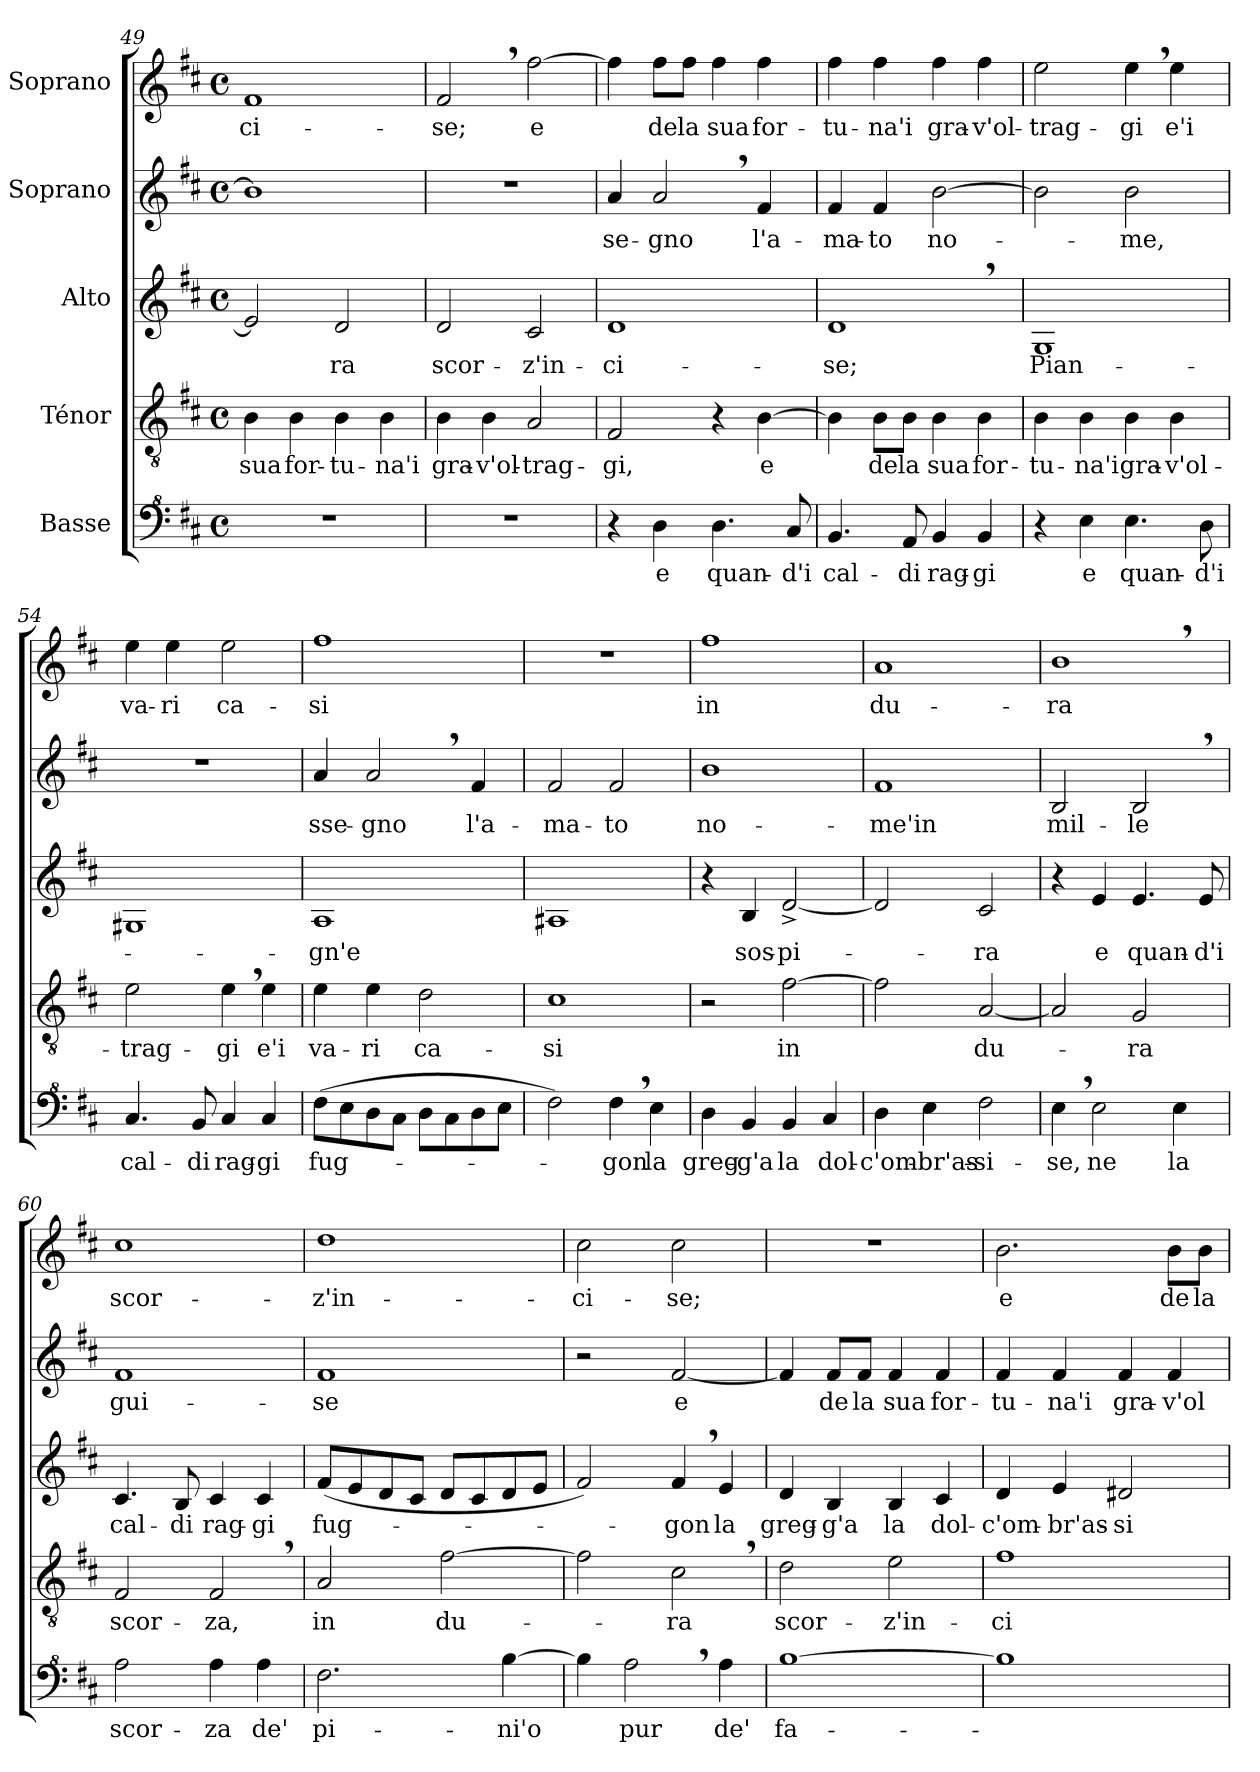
**kern	**text	**kern	**text	**kern	**text	**kern	**text	**kern	**text
*part5	*part5	*part4	*part4	*part3	*part3	*part2	*part2	*part1	*part1
*staff5	*staff5	*staff4	*staff4	*staff3	*staff3	*staff2	*staff2	*staff1	*staff1
*I"Basse	*	*I"Ténor	*	*I"Alto	*	*I"Soprano	*	*I"Soprano	*
*clefF^4	*	*clefGv2	*	*clefG2	*	*clefG2	*	*clefG2	*
*ITrd7c12	*	*	*	*	*	*	*	*	*
*k[f#c#]	*	*k[f#c#]	*	*k[f#c#]	*	*k[f#c#]	*	*k[f#c#]	*
*M4/4	*	*M4/4	*	*M4/4	*	*M4/4	*	*M4/4	*
*met(c)	*	*met(c)	*	*met(c)	*	*met(c)	*	*met(c)	*
=49	=49	=49	=49	=49	=49	=49	=49	=49	=49
!	!	!	!LO:LY:b	!	!	!	!	!	!LO:LY:b
1r	.	4B\	sua	2e/]	.	1b]	.	1f#	-ci-
!	!	!	!LO:LY:b	!	!	!	!	!	!
.	.	4B\	for-	.	.	.	.	.	.
!	!	!	!LO:LY:b	!	!LO:LY:b	!	!	!	!
.	.	4B\	-tu-	2d/	-ra	.	.	.	.
!	!	!	!LO:LY:b	!	!	!	!	!	!
.	.	4B\	-na'i	.	.	.	.	.	.
=50	=50	=50	=50	=50	=50	=50	=50	=50	=50
!	!	!	!LO:LY:b	!	!LO:LY:b	!	!	!	!LO:LY:b
1r	.	4B\	gra-	2d/	scor-	1r	.	2f#,/	-se;
!	!	!	!LO:LY:b	!	!	!	!	!	!
.	.	4B\	-v'ol-	.	.	.	.	.	.
!	!	!	!LO:LY:b	!	!LO:LY:b	!	!	!	!LO:LY:b
.	.	2A/	-trag-	2c#/	-z'in-	.	.	[2ff#\	e
=51	=51	=51	=51	=51	=51	=51	=51	=51	=51
!	!	!	!LO:LY:b	!	!LO:LY:b	!	!LO:LY:b	!	!
4r	.	2F#/	-gi,	1d	-ci-	4a/	se-	4ff#\]	.
!	!LO:LY:b	!	!	!	!	!	!LO:LY:b	!	!LO:LY:b
4D\	e	.	.	.	.	2a,/	-gno	8ff#\L	de
!	!	!	!	!	!	!	!	!	!LO:LY:b
.	.	.	.	.	.	.	.	8ff#\J	la
!	!LO:LY:b	!	!	!	!	!	!	!	!LO:LY:b
4.D\	quan-	4r	.	.	.	.	.	4ff#\	sua
!	!	!	!LO:LY:b	!	!	!	!LO:LY:b	!	!LO:LY:b
.	.	[4B\	e	.	.	4f#/	l'a-	4ff#\	for-
!	!LO:LY:b	!	!	!	!	!	!	!	!
8C#/	-d'i	.	.	.	.	.	.	.	.
=52	=52	=52	=52	=52	=52	=52	=52	=52	=52
!	!LO:LY:b	!	!	!	!LO:LY:b	!	!LO:LY:b	!	!LO:LY:b
4.BB/	cal-	4B\]	.	1d,	-se;	4f#/	-ma-	4ff#\	-tu-
!	!	!	!LO:LY:b	!	!	!	!LO:LY:b	!	!LO:LY:b
.	.	8B\L	de	.	.	4f#/	-to	4ff#\	-na'i
!	!LO:LY:b	!	!LO:LY:b	!	!	!	!	!	!
8AA/	-di	8B\J	la	.	.	.	.	.	.
!	!LO:LY:b	!	!LO:LY:b	!	!	!	!LO:LY:b	!	!LO:LY:b
4BB/	rag-	4B\	sua	.	.	[2b\	no-	4ff#\	gra-
!	!LO:LY:b	!	!LO:LY:b	!	!	!	!	!	!LO:LY:b
4BB/	-gi	4B\	for-	.	.	.	.	4ff#\	-v'ol-
=53	=53	=53	=53	=53	=53	=53	=53	=53	=53
!	!	!	!LO:LY:b	!	!LO:LY:b	!	!	!	!LO:LY:b
4r	.	4B\	-tu-	1G	Pian-	2b\]	.	2ee\	-trag-
!	!LO:LY:b	!	!LO:LY:b	!	!	!	!	!	!
4E\	e	4B\	-na'i	.	.	.	.	.	.
!	!LO:LY:b	!	!LO:LY:b	!	!	!	!LO:LY:b	!	!LO:LY:b
4.E\	quan-	4B\	gra-	.	.	2b\	-me,	4ee,\	-gi
!	!	!	!LO:LY:b	!	!	!	!	!	!LO:LY:b
.	.	4B\	-v'ol-	.	.	.	.	4ee\	e'i
!	!LO:LY:b	!	!	!	!	!	!	!	!
8D\	-d'i	.	.	.	.	.	.	.	.
!!LO:PB:g=z
=54	=54	=54	=54	=54	=54	=54	=54	=54	=54
!	!LO:LY:b	!	!LO:LY:b	!	!	!	!	!	!LO:LY:b
4.C#/	cal-	2e\	-trag-	1G#X	.	1r	.	4ee\	va-
!	!	!	!	!	!	!	!	!	!LO:LY:b
.	.	.	.	.	.	.	.	4ee\	-ri
!	!LO:LY:b	!	!	!	!	!	!	!	!
8BB/	-di	.	.	.	.	.	.	.	.
!	!LO:LY:b	!	!LO:LY:b	!	!	!	!	!	!LO:LY:b
4C#/	rag-	4e,\	-gi	.	.	.	.	2ee\	ca-
!	!LO:LY:b	!	!LO:LY:b	!	!	!	!	!	!
4C#/	-gi	4e\	e'i	.	.	.	.	.	.
=55	=55	=55	=55	=55	=55	=55	=55	=55	=55
!	!LO:LY:b	!	!LO:LY:b	!	!LO:LY:b	!	!LO:LY:b	!	!LO:LY:b
(>8F#\L	fug-	4e\	va-	1A	-gn'e	4a/	sse-	1ff#	-si
8E\	.	.	.	.	.	.	.	.	.
!	!	!	!LO:LY:b	!	!	!	!LO:LY:b	!	!
8D\	.	4e\	-ri	.	.	2a,/	-gno	.	.
8C#\J	.	.	.	.	.	.	.	.	.
!	!	!	!LO:LY:b	!	!	!	!	!	!
8D\L	.	2d\	ca-	.	.	.	.	.	.
8C#\	.	.	.	.	.	.	.	.	.
!	!	!	!	!	!	!	!LO:LY:b	!	!
8D\	.	.	.	.	.	4f#/	l'a-	.	.
8E\J	.	.	.	.	.	.	.	.	.
=56	=56	=56	=56	=56	=56	=56	=56	=56	=56
!	!	!	!LO:LY:b	!	!	!	!LO:LY:b	!	!
2F#\)	.	1c#	-si	1A#X	.	2f#/	-ma-	1r	.
!	!LO:LY:b	!	!	!	!	!	!LO:LY:b	!	!
4F#,\	-gon	.	.	.	.	2f#/	-to	.	.
!	!LO:LY:b	!	!	!	!	!	!	!	!
4E\	la	.	.	.	.	.	.	.	.
=57	=57	=57	=57	=57	=57	=57	=57	=57	=57
!	!LO:LY:b	!	!	!	!	!	!LO:LY:b	!	!LO:LY:b
4D\	greg-	2r	.	4r	.	1b	no-	1ff#	in
!	!LO:LY:b	!	!	!	!LO:LY:b	!	!	!	!
4BB/	-g'a	.	.	4B/	sos-	.	.	.	.
!	!LO:LY:b	!	!LO:LY:b	!	!LO:LY:b	!	!	!	!
4BB/	la	[2f#\	in	[2d^/	-pi-	.	.	.	.
!	!LO:LY:b	!	!	!	!	!	!	!	!
4C#/	dol-	.	.	.	.	.	.	.	.
=58	=58	=58	=58	=58	=58	=58	=58	=58	=58
!	!LO:LY:b	!	!	!	!	!	!LO:LY:b	!	!LO:LY:b
4D\	-c'om-	2f#\]	.	2d/]	.	1f#	-me'in	1a	du-
!	!LO:LY:b	!	!	!	!	!	!	!	!
4E\	-br'as-	.	.	.	.	.	.	.	.
!	!LO:LY:b	!	!LO:LY:b	!	!LO:LY:b	!	!	!	!
2F#\	-si-	[2A/	du-	2c#/	-ra	.	.	.	.
=59	=59	=59	=59	=59	=59	=59	=59	=59	=59
!	!LO:LY:b	!	!	!	!	!	!LO:LY:b	!	!LO:LY:b
4E,\	-se,	2A/]	.	4r	.	2B/	mil-	1b,	-ra
!	!LO:LY:b	!	!	!	!LO:LY:b	!	!	!	!
2E\	ne	.	.	4e/	e	.	.	.	.
!	!	!	!LO:LY:b	!	!LO:LY:b	!	!LO:LY:b	!	!
.	.	2G/	-ra	4.e/	quan-	2B,/	-le	.	.
!	!LO:LY:b	!	!	!	!	!	!	!	!
4E\	la	.	.	.	.	.	.	.	.
!	!	!	!	!	!LO:LY:b	!	!	!	!
.	.	.	.	8e/	-d'i	.	.	.	.
!!LO:LB:g=z
=60	=60	=60	=60	=60	=60	=60	=60	=60	=60
!	!LO:LY:b	!	!LO:LY:b	!	!LO:LY:b	!	!LO:LY:b	!	!LO:LY:b
2A\	scor-	2F#/	scor-	4.c#/	cal-	1f#	gui-	1cc#	scor-
!	!	!	!	!	!LO:LY:b	!	!	!	!
.	.	.	.	8B/	-di	.	.	.	.
!	!LO:LY:b	!	!LO:LY:b	!	!LO:LY:b	!	!	!	!
4A\	-za	2F#,/	-za,	4c#/	rag-	.	.	.	.
!	!LO:LY:b	!	!	!	!LO:LY:b	!	!	!	!
4A\	de'	.	.	4c#/	-gi	.	.	.	.
=61	=61	=61	=61	=61	=61	=61	=61	=61	=61
!	!LO:LY:b	!	!LO:LY:b	!	!LO:LY:b	!	!LO:LY:b	!	!LO:LY:b
2.F#\	pi-	2A/	in	(>8f#/L	fug-	1f#	-se	1dd	-z'in-
.	.	.	.	8e/	.	.	.	.	.
.	.	.	.	8d/	.	.	.	.	.
.	.	.	.	8c#/J	.	.	.	.	.
!	!	!	!LO:LY:b	!	!	!	!	!	!
.	.	[2f#\	du-	8d/L	.	.	.	.	.
.	.	.	.	8c#/	.	.	.	.	.
!	!LO:LY:b	!	!	!	!	!	!	!	!
[4B\	-ni'o	.	.	8d/	.	.	.	.	.
.	.	.	.	8e/J	.	.	.	.	.
=62	=62	=62	=62	=62	=62	=62	=62	=62	=62
!	!	!	!	!	!	!	!	!	!LO:LY:b
4B\]	.	2f#\]	.	2f#/)	.	2r	.	2cc#\	-ci-
!	!LO:LY:b	!	!	!	!	!	!	!	!
2A,\	pur	.	.	.	.	.	.	.	.
!	!	!	!LO:LY:b	!	!LO:LY:b	!	!LO:LY:b	!	!LO:LY:b
.	.	2c#,\	-ra	4f#,/	-gon	[2f#/	e	2cc#\	-se;
!	!LO:LY:b	!	!	!	!LO:LY:b	!	!	!	!
4A\	de'	.	.	4e/	la	.	.	.	.
=63	=63	=63	=63	=63	=63	=63	=63	=63	=63
!	!LO:LY:b	!	!LO:LY:b	!	!LO:LY:b	!	!	!	!
[1B	fa-	2d\	scor-	4d/	greg-	4f#/]	.	1r	.
!	!	!	!	!	!LO:LY:b	!	!LO:LY:b	!	!
.	.	.	.	4B/	-g'a	8f#/L	de	.	.
!	!	!	!	!	!	!	!LO:LY:b	!	!
.	.	.	.	.	.	8f#/J	la	.	.
!	!	!	!LO:LY:b	!	!LO:LY:b	!	!LO:LY:b	!	!
.	.	2e\	-z'in-	4B/	la	4f#/	sua	.	.
!	!	!	!	!	!LO:LY:b	!	!LO:LY:b	!	!
.	.	.	.	4c#/	dol-	4f#/	for-	.	.
=64	=64	=64	=64	=64	=64	=64	=64	=64	=64
!	!	!	!LO:LY:b	!	!LO:LY:b	!	!LO:LY:b	!	!LO:LY:b
1B]	.	1f#	-ci-	4d/	-c'om-	4f#/	-tu-	2.b\	e
!	!	!	!	!	!LO:LY:b	!	!LO:LY:b	!	!
.	.	.	.	4e/	-br'as-	4f#/	-na'i	.	.
!	!	!	!	!	!LO:LY:b	!	!LO:LY:b	!	!
.	.	.	.	2d#X/	-si-	4f#/	gra-	.	.
!	!	!	!	!	!	!	!LO:LY:b	!	!LO:LY:b
.	.	.	.	.	.	4f#/	-v'ol-	8b\L	de
!	!	!	!	!	!	!	!	!	!LO:LY:b
.	.	.	.	.	.	.	.	8b\J	la
=	=	=	=	=	=	=	=	=	=
*-	*-	*-	*-	*-	*-	*-	*-	*-	*-
